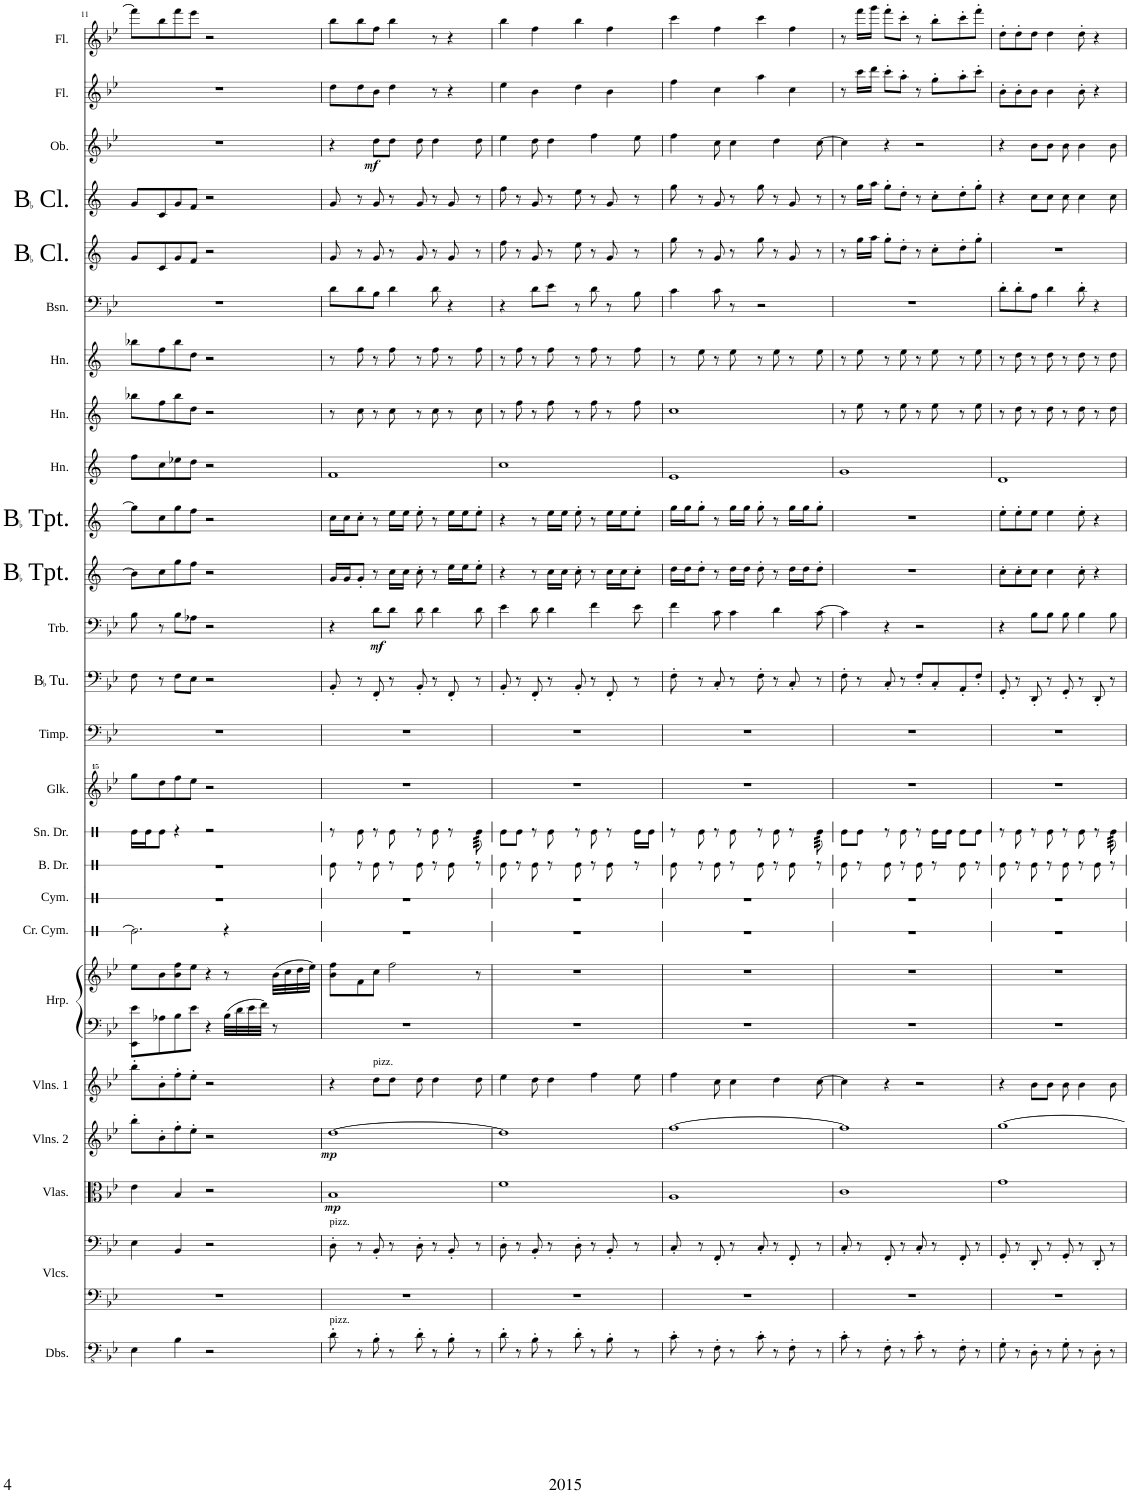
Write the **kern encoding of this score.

**kern	**kern	**kern	**kern	**dynam	**kern	**dynam	**kern	**kern	**kern	**kern	**kern	**kern	**kern	**kern	**kern	**kern	**kern	**dynam	**kern	**kern	**kern	**kern	**kern	**kern	**kern	**kern	**kern	**dynam	**kern	**kern
*part25	*part24	*part24	*part23	*part23	*part22	*part22	*part21	*part20	*part20	*part19	*part18	*part17	*part16	*part15	*part14	*part13	*part12	*part12	*part11	*part10	*part9	*part8	*part7	*part6	*part5	*part4	*part3	*part3	*part2	*part1
*staff27	*staff26	*staff25	*staff24	*staff24	*staff23	*staff23	*staff22	*staff21	*staff20	*staff19	*staff18	*staff17	*staff16	*staff15	*staff14	*staff13	*staff12	*staff12	*staff11	*staff10	*staff9	*staff8	*staff7	*staff6	*staff5	*staff4	*staff3	*staff3	*staff2	*staff1
*I"Double Basses	*I"Violoncellos	*	*I"Violas	*	*I"Violins 2	*	*I"Violins 1	*I"Harp	*	*I"Crash Cymbal	*I"Cymbal	*I"Bass Drum	*I"Snare Drum	*I"Glockenspiel	*I"Timpani	*I"BaccidentalFlat Tuba	*I"Trombone	*	*I"BaccidentalFlat Trumpet	*I"BaccidentalFlat Trumpet	*I"Horn	*I"Horn	*I"Horn	*I"Bassoon	*I"BaccidentalFlat Clarinet	*I"BaccidentalFlat Clarinet	*I"Oboe	*	*I"Flute	*I"Flute
*I'Dbs.	*I'Vlcs.	*	*I'Vlas.	*	*I'Vlns. 2	*	*I'Vlns. 1	*I'Hrp.	*	*I'Cr. Cym.	*I'Cym.	*I'B. Dr.	*I'Sn. Dr.	*I'Glk.	*I'Timp.	*I'BaccidentalFlat Tu.	*I'Trb.	*	*I'BaccidentalFlat Tpt.	*I'BaccidentalFlat Tpt.	*I'Hn.	*I'Hn.	*I'Hn.	*I'Bsn.	*I'BaccidentalFlat Cl.	*I'BaccidentalFlat Cl.	*I'Ob.	*	*I'Fl.	*I'Fl.
!!LO:PB:g=z
*clefFv4	*clefF4	*clefF4	*clefC3	*	*clefG2	*	*clefG2	*clefF4	*clefG2	*clefX	*clefX	*clefX	*clefX	*clefG^^2	*clefF4	*clefF4	*clefF4	*	*clefG2	*clefG2	*clefG2	*clefG2	*clefG2	*clefF4	*clefG2	*clefG2	*clefG2	*	*clefG2	*clefG2
*	*	*	*	*	*	*	*	*	*	*	*	*	*	*	*	*	*	*	*Trd1c2	*Trd1c2	*Trd4c7	*Trd4c7	*Trd4c7	*	*Trd1c2	*Trd1c2	*	*	*	*
*k[b-e-]	*k[b-e-]	*k[b-e-]	*k[b-e-]	*	*k[b-e-]	*	*k[b-e-]	*k[b-e-]	*k[b-e-]	*k[]	*k[]	*k[]	*k[]	*k[b-e-]	*k[b-e-]	*k[b-e-]	*k[b-e-]	*	*k[]	*k[]	*k[]	*k[]	*k[]	*k[b-e-]	*k[]	*k[]	*k[b-e-]	*	*k[b-e-]	*k[b-e-]
*M4/4	*M4/4	*M4/4	*M4/4	*	*M4/4	*	*M4/4	*M4/4	*M4/4	*M4/4	*M4/4	*M4/4	*M4/4	*M4/4	*M4/4	*M4/4	*M4/4	*	*M4/4	*M4/4	*M4/4	*M4/4	*M4/4	*M4/4	*M4/4	*M4/4	*M4/4	*	*M4/4	*M4/4
=11	=11	=11	=11	=11	=11	=11	=11	=11	=11	=11	=11	=11	=11	=11	=11	=11	=11	=11	=11	=11	=11	=11	=11	=11	=11	=11	=11	=11	=11	=11
4EE-\	1r	4E-\	4e-\	.	8bb-'\L	.	8bb-'\L	8EE-\ 8e-\L	8ee-\L	2.Re\]	1r	1r	16Re\LL	8gggg\L	1r	8F\	8B-\	.	8b-\L]	8gg\L]	8ff\L	8bb-X\L	8bb-X\L	1r	8g/L	8g/L	1r	.	1r	8fff\L]
.	.	.	.	.	.	.	.	.	.	.	.	.	16Re\J	.	.	.	.	.	.	.	.	.	.	.	.	.	.	.	.	.
.	.	.	.	.	8b-'\	.	8b-'\	8A-X\	8b-\	.	.	.	8Re\J	8dddd\	.	8r	8r	.	8cc\	8cc\	8cc\	8ff\	8ff\	.	8c/	8c/	.	.	.	8bb-\
4BB-\	.	4BB-/	4B-/	.	8ff'\	.	8ff'\	8B-\	8b-\ 8ff\	.	.	.	4r	8ffff\	.	8F\L	8B-\L	.	8gg\	8gg\	8ee-X\	8bb-\	8bb-\	.	8g/	8g/	.	.	.	8fff\
.	.	.	.	.	8ee-'\J	.	8ee-'\J	8e-\J	8ee-\J	.	.	.	.	8eeee-\J	.	8E-\J	8A-X\J	.	8ff\J	8ff\J	8dd\J	8dd\J	8dd\J	.	8f/J	8f/J	.	.	.	8eee-\J
2r	.	2r	2r	.	2r	.	2r	4r	4r	.	.	.	2r	2r	.	2r	2r	.	2r	2r	2r	2r	2r	.	2r	2r	.	.	.	2r
.	.	.	.	.	.	.	.	32B-\LLL	8r	4r	.	.	.	.	.	.	.	.	.	.	.	.	.	.	.	.	.	.	.	.
.	.	.	.	.	.	.	.	32d\	.	.	.	.	.	.	.	.	.	.	.	.	.	.	.	.	.	.	.	.	.	.
.	.	.	.	.	.	.	.	32e-\	.	.	.	.	.	.	.	.	.	.	.	.	.	.	.	.	.	.	.	.	.	.
.	.	.	.	.	.	.	.	32f\JJJ	.	.	.	.	.	.	.	.	.	.	.	.	.	.	.	.	.	.	.	.	.	.
.	.	.	.	.	.	.	.	8r	(32b-\LLL	.	.	.	.	.	.	.	.	.	.	.	.	.	.	.	.	.	.	.	.	.
.	.	.	.	.	.	.	.	.	32cc\	.	.	.	.	.	.	.	.	.	.	.	.	.	.	.	.	.	.	.	.	.
.	.	.	.	.	.	.	.	.	32dd\	.	.	.	.	.	.	.	.	.	.	.	.	.	.	.	.	.	.	.	.	.
.	.	.	.	.	.	.	.	.	32ee-\JJJ)	.	.	.	.	.	.	.	.	.	.	.	.	.	.	.	.	.	.	.	.	.
=12	=12	=12	=12	=12	=12	=12	=12	=12	=12	=12	=12	=12	=12	=12	=12	=12	=12	=12	=12	=12	=12	=12	=12	=12	=12	=12	=12	=12	=12	=12
!	!	!LO:TX:a:t=pizz.	!	!	!	!	!	!	!	!	!	!	!	!	!	!	!	!	!	!	!	!	!	!	!	!	!	!	!	!
!LO:TX:a:t=pizz.	!	!	!	!	!	!	!	!	!	!	!	!	!	!	!	!	!	!	!	!	!	!	!	!	!	!	!	!	!	!
!	!	!	!	!LO:DY:b	!	!LO:DY:b	!	!	!	!	!	!	!	!	!	!	!	!	!	!	!	!	!	!	!	!	!	!	!	!
8D'\	1r	8D'\	1B-	mp	[1dd	mp	4r	1r	8b-\ 8ff\L	1r	1r	8Re\	8r	1r	1r	8BB-'/	4r	.	16g/LL	16cc\LL	1f	8r	8r	8d\L	8g/	8g/	4r	.	8dd\L	8bb-\L
.	.	.	.	.	.	.	.	.	.	.	.	.	.	.	.	.	.	.	16g/J	16cc\J	.	.	.	.	.	.	.	.	.	.
8r	.	8r	.	.	.	.	.	.	8f\	.	.	8r	8Re\	.	.	8r	.	.	8g'/J	8cc'\J	.	8cc\	8ff\	8d\	8r	8r	.	.	8dd\	8bb-\
!	!	!	!	!	!	!	!LO:TX:a:t=pizz.	!	!	!	!	!	!	!	!	!	!	!	!	!	!	!	!	!	!	!	!	!	!	!
!	!	!	!	!	!	!	!	!	!	!	!	!	!	!	!	!	!	!LO:DY:b	!	!	!	!	!	!	!	!	!	!LO:DY:b	!	!
8BB-'\	.	8BB-'/	.	.	.	.	8dd\L	.	8cc\J	.	.	8Re\	8r	.	.	8FF'/	8d\L	mf	8r	8r	.	8r	8r	8B-\J	8g/	8g/	8dd\L	mf	8b-\J	8ff\J
8r	.	8r	.	.	.	.	8dd\J	.	2ff\	.	.	8r	8Re\	.	.	8r	8d\J	.	16cc\LL	16ee\LL	.	8cc\	8ff\	4d\	8r	8r	8dd\J	.	4dd\	4bb-\
.	.	.	.	.	.	.	.	.	.	.	.	.	.	.	.	.	.	.	16cc\JJ	16ee\JJ	.	.	.	.	.	.	.	.	.	.
8D'\	.	8D'\	.	.	.	.	8dd\	.	.	.	.	8Re\	8r	.	.	8BB-'/	8d\	.	8cc'\	8ee'\	.	8r	8r	.	8g/	8g/	8dd\	.	.	.
8r	.	8r	.	.	.	.	4dd\	.	.	.	.	8r	8Re\	.	.	8r	4d\	.	8r	8r	.	8cc\	8ff\	8d\	8r	8r	4dd\	.	8r	8r
8BB-'\	.	8BB-'/	.	.	.	.	.	.	.	.	.	8Re\	8r	.	.	8FF'/	.	.	16ee\LL	16ee\LL	.	8r	8r	4r	8g/	8g/	.	.	4r	4r
.	.	.	.	.	.	.	.	.	.	.	.	.	.	.	.	.	.	.	16ee\J	16ee\J	.	.	.	.	.	.	.	.	.	.
*	*	*	*	*	*	*	*	*	*	*	*	*	*tremolo	*	*	*	*	*	*	*	*	*	*	*	*	*	*	*	*	*
8r	.	8r	.	.	.	.	8dd\	.	8r	.	.	8r	64Re\	.	.	8r	8d\	.	8ee'\J	8ee'\J	.	8cc\	8ff\	.	8r	8r	8dd\	.	.	.
.	.	.	.	.	.	.	.	.	.	.	.	.	64Re\	.	.	.	.	.	.	.	.	.	.	.	.	.	.	.	.	.
.	.	.	.	.	.	.	.	.	.	.	.	.	64Re\	.	.	.	.	.	.	.	.	.	.	.	.	.	.	.	.	.
.	.	.	.	.	.	.	.	.	.	.	.	.	64Re\	.	.	.	.	.	.	.	.	.	.	.	.	.	.	.	.	.
.	.	.	.	.	.	.	.	.	.	.	.	.	64Re\	.	.	.	.	.	.	.	.	.	.	.	.	.	.	.	.	.
.	.	.	.	.	.	.	.	.	.	.	.	.	64Re\	.	.	.	.	.	.	.	.	.	.	.	.	.	.	.	.	.
.	.	.	.	.	.	.	.	.	.	.	.	.	64Re\	.	.	.	.	.	.	.	.	.	.	.	.	.	.	.	.	.
.	.	.	.	.	.	.	.	.	.	.	.	.	64Re\	.	.	.	.	.	.	.	.	.	.	.	.	.	.	.	.	.
*	*	*	*	*	*	*	*	*	*	*	*	*	*Xtremolo	*	*	*	*	*	*	*	*	*	*	*	*	*	*	*	*	*
=13	=13	=13	=13	=13	=13	=13	=13	=13	=13	=13	=13	=13	=13	=13	=13	=13	=13	=13	=13	=13	=13	=13	=13	=13	=13	=13	=13	=13	=13	=13
8D'\	1r	8D'\	1f	.	1dd]	.	4ee-\	1r	1r	1r	1r	8Re\	8Re\L	1r	1r	8BB-'/	4e-\	.	4r	4r	1cc	8r	8r	4r	8ff\	8ff\	4ee-\	.	4ee-\	4bb-\
8r	.	8r	.	.	.	.	.	.	.	.	.	8r	8Re\J	.	.	8r	.	.	.	.	.	8ff\	8ff\	.	8r	8r	.	.	.	.
8BB-'\	.	8BB-'/	.	.	.	.	8dd\	.	.	.	.	8Re\	8r	.	.	8FF'/	8d\	.	8r	8r	.	8r	8r	8d\L	8g/	8g/	8dd\	.	4b-\	4ff\
8r	.	8r	.	.	.	.	4dd\	.	.	.	.	8r	8Re\	.	.	8r	4d\	.	16cc\LL	16ee\LL	.	8ff\	8ff\	8e-\J	8r	8r	4dd\	.	.	.
.	.	.	.	.	.	.	.	.	.	.	.	.	.	.	.	.	.	.	16cc\JJ	16ee\JJ	.	.	.	.	.	.	.	.	.	.
8D'\	.	8D'\	.	.	.	.	.	.	.	.	.	8Re\	8r	.	.	8BB-'/	.	.	8cc'\	8ee'\	.	8r	8r	8r	8ee\	8ee\	.	.	4dd\	4bb-\
8r	.	8r	.	.	.	.	4ff\	.	.	.	.	8r	8Re\	.	.	8r	4f\	.	8r	8r	.	8ff\	8ff\	8d\	8r	8r	4ff\	.	.	.
8BB-'\	.	8BB-'/	.	.	.	.	.	.	.	.	.	8Re\	8r	.	.	8FF'/	.	.	16cc\LL	16ee\LL	.	8r	8r	8r	8g/	8g/	.	.	4b-\	4ff\
.	.	.	.	.	.	.	.	.	.	.	.	.	.	.	.	.	.	.	16cc\J	16ee\J	.	.	.	.	.	.	.	.	.	.
8r	.	8r	.	.	.	.	8ee-\	.	.	.	.	8r	16Re\LL	.	.	8r	8e-\	.	8cc'\J	8ee'\J	.	8ff\	8ff\	8B-\	8r	8r	8ee-\	.	.	.
.	.	.	.	.	.	.	.	.	.	.	.	.	16Re\JJ	.	.	.	.	.	.	.	.	.	.	.	.	.	.	.	.	.
=14	=14	=14	=14	=14	=14	=14	=14	=14	=14	=14	=14	=14	=14	=14	=14	=14	=14	=14	=14	=14	=14	=14	=14	=14	=14	=14	=14	=14	=14	=14
8C'\	1r	8C'/	1A	.	[1ff	.	4ff\	1r	1r	1r	1r	8Re\	8r	1r	1r	8F'\	4f\	.	16dd\LL	16gg\LL	1e	1cc	8r	4c\	8gg\	8gg\	4ff\	.	4ff\	4ccc\
.	.	.	.	.	.	.	.	.	.	.	.	.	.	.	.	.	.	.	16dd\J	16gg\J	.	.	.	.	.	.	.	.	.	.
8r	.	8r	.	.	.	.	.	.	.	.	.	8r	8Re\	.	.	8r	.	.	8dd'\J	8gg'\J	.	.	8ee\	.	8r	8r	.	.	.	.
8FF'\	.	8FF'/	.	.	.	.	8cc\	.	.	.	.	8Re\	8r	.	.	8C'/	8c\	.	8r	8r	.	.	8r	8c\	8g/	8g/	8cc\	.	4cc\	4ff\
8r	.	8r	.	.	.	.	4cc\	.	.	.	.	8r	8Re\	.	.	8r	4c\	.	16dd\LL	16gg\LL	.	.	8ee\	8r	8r	8r	4cc\	.	.	.
.	.	.	.	.	.	.	.	.	.	.	.	.	.	.	.	.	.	.	16dd\JJ	16gg\JJ	.	.	.	.	.	.	.	.	.	.
8C'\	.	8C'/	.	.	.	.	.	.	.	.	.	8Re\	8r	.	.	8F'\	.	.	8dd'\	8gg'\	.	.	8r	2r	8gg\	8gg\	.	.	4aa\	4ccc\
8r	.	8r	.	.	.	.	4dd\	.	.	.	.	8r	8Re\	.	.	8r	4d\	.	8r	8r	.	.	8ee\	.	8r	8r	4dd\	.	.	.
8FF'\	.	8FF'/	.	.	.	.	.	.	.	.	.	8Re\	8r	.	.	8C'/	.	.	16dd\LL	16gg\LL	.	.	8r	.	8g/	8g/	.	.	4cc\	4ff\
.	.	.	.	.	.	.	.	.	.	.	.	.	.	.	.	.	.	.	16dd\J	16gg\J	.	.	.	.	.	.	.	.	.	.
*	*	*	*	*	*	*	*	*	*	*	*	*	*tremolo	*	*	*	*	*	*	*	*	*	*	*	*	*	*	*	*	*
8r	.	8r	.	.	.	.	[8cc\	.	.	.	.	8r	64Re\	.	.	8r	[8c\	.	8dd'\J	8gg'\J	.	.	8ee\	.	8r	8r	[8cc\	.	.	.
.	.	.	.	.	.	.	.	.	.	.	.	.	64Re\	.	.	.	.	.	.	.	.	.	.	.	.	.	.	.	.	.
.	.	.	.	.	.	.	.	.	.	.	.	.	64Re\	.	.	.	.	.	.	.	.	.	.	.	.	.	.	.	.	.
.	.	.	.	.	.	.	.	.	.	.	.	.	64Re\	.	.	.	.	.	.	.	.	.	.	.	.	.	.	.	.	.
.	.	.	.	.	.	.	.	.	.	.	.	.	64Re\	.	.	.	.	.	.	.	.	.	.	.	.	.	.	.	.	.
.	.	.	.	.	.	.	.	.	.	.	.	.	64Re\	.	.	.	.	.	.	.	.	.	.	.	.	.	.	.	.	.
.	.	.	.	.	.	.	.	.	.	.	.	.	64Re\	.	.	.	.	.	.	.	.	.	.	.	.	.	.	.	.	.
.	.	.	.	.	.	.	.	.	.	.	.	.	64Re\	.	.	.	.	.	.	.	.	.	.	.	.	.	.	.	.	.
*	*	*	*	*	*	*	*	*	*	*	*	*	*Xtremolo	*	*	*	*	*	*	*	*	*	*	*	*	*	*	*	*	*
=15	=15	=15	=15	=15	=15	=15	=15	=15	=15	=15	=15	=15	=15	=15	=15	=15	=15	=15	=15	=15	=15	=15	=15	=15	=15	=15	=15	=15	=15	=15
8C'\	1r	8C'/	1c	.	1ff]	.	4cc\]	1r	1r	1r	1r	8Re\	8Re\L	1r	1r	8F'\	4c\]	.	1r	1r	1g	8r	8r	1r	8r	8r	4cc\]	.	8r	8r
8r	.	8r	.	.	.	.	.	.	.	.	.	8r	8Re\J	.	.	8r	.	.	.	.	.	8ee\	8ee\	.	16gg\LL	16gg\LL	.	.	16ccc\LL	16fff\LL
.	.	.	.	.	.	.	.	.	.	.	.	.	.	.	.	.	.	.	.	.	.	.	.	.	16aa\JJ	16aa\JJ	.	.	16ddd\JJ	16ggg\JJ
8FF'\	.	8FF'/	.	.	.	.	4r	.	.	.	.	8Re\	8r	.	.	8C'/	4r	.	.	.	.	8r	8r	.	8gg'\L	8gg'\L	4r	.	8ccc'\L	8fff'\L
8r	.	8r	.	.	.	.	.	.	.	.	.	8r	8Re\	.	.	8r	.	.	.	.	.	8ee\	8ee\	.	8dd'\J	8dd'\J	.	.	8aa'\J	8ccc'\J
8C'\	.	8C'/	.	.	.	.	2r	.	.	.	.	8Re\	8r	.	.	8F'/L	2r	.	.	.	.	8r	8r	.	8r	8r	2r	.	8r	8r
8r	.	8r	.	.	.	.	.	.	.	.	.	8r	16Re\LL	.	.	8C'/	.	.	.	.	.	8ee\	8ee\	.	8cc'\L	8cc'\L	.	.	8gg'\L	8bb-'\L
.	.	.	.	.	.	.	.	.	.	.	.	.	16Re\JJ	.	.	.	.	.	.	.	.	.	.	.	.	.	.	.	.	.
8FF'\	.	8FF'/	.	.	.	.	.	.	.	.	.	8Re\	8Re\L	.	.	8AA'/	.	.	.	.	.	8r	8r	.	8dd'\	8dd'\	.	.	8aa'\	8ccc'\
8r	.	8r	.	.	.	.	.	.	.	.	.	8r	8Re\J	.	.	8F'/J	.	.	.	.	.	8ee\	8ee\	.	8gg'\J	8gg'\J	.	.	8ccc'\J	8fff'\J
=16	=16	=16	=16	=16	=16	=16	=16	=16	=16	=16	=16	=16	=16	=16	=16	=16	=16	=16	=16	=16	=16	=16	=16	=16	=16	=16	=16	=16	=16	=16
8GG'\	1r	8GG'/	1g	.	[1gg	.	4r	1r	1r	1r	1r	8Re\	8r	1r	1r	8GG'/	4r	.	8cc'\L	8ee'\L	1d	8r	8r	8d'\L	1r	4r	4r	.	8b-'\L	8dd'\L
8r	.	8r	.	.	.	.	.	.	.	.	.	8r	8Re\	.	.	8r	.	.	8cc'\	8ee'\	.	8dd\	8dd\	8d'\	.	.	.	.	8b-'\	8dd'\
8DD'\	.	8DD'/	.	.	.	.	8b-\L	.	.	.	.	8Re\	8r	.	.	8DD'/	8B-\L	.	8cc\J	8ee\J	.	8r	8r	8A\J	.	8cc\L	8b-\L	.	8b-\J	8dd\J
8r	.	8r	.	.	.	.	8b-\J	.	.	.	.	8r	8Re\	.	.	8r	8B-\J	.	4cc\	4ee\	.	8dd\	8dd\	4d\	.	8cc\J	8b-\J	.	4b-\	4dd\
8GG'\	.	8GG'/	.	.	.	.	8b-\	.	.	.	.	8Re\	8r	.	.	8GG'/	8B-\	.	.	.	.	8r	8r	.	.	8cc\	8b-\	.	.	.
8r	.	8r	.	.	.	.	4b-\	.	.	.	.	8r	8Re\	.	.	8r	4B-\	.	8cc'\	8ee'\	.	8dd\	8dd\	8d'\	.	4cc\	4b-\	.	8b-'\	8dd'\
8DD'\	.	8DD'/	.	.	.	.	.	.	.	.	.	8Re\	8r	.	.	8DD'/	.	.	4r	4r	.	8r	8r	4r	.	.	.	.	4r	4r
*	*	*	*	*	*	*	*	*	*	*	*	*	*tremolo	*	*	*	*	*	*	*	*	*	*	*	*	*	*	*	*	*
8r	.	8r	.	.	.	.	8b-\	.	.	.	.	8r	64Re\	.	.	8r	8B-\	.	.	.	.	8dd\	8dd\	.	.	8cc\	8b-\	.	.	.
.	.	.	.	.	.	.	.	.	.	.	.	.	64Re\	.	.	.	.	.	.	.	.	.	.	.	.	.	.	.	.	.
.	.	.	.	.	.	.	.	.	.	.	.	.	64Re\	.	.	.	.	.	.	.	.	.	.	.	.	.	.	.	.	.
.	.	.	.	.	.	.	.	.	.	.	.	.	64Re\	.	.	.	.	.	.	.	.	.	.	.	.	.	.	.	.	.
.	.	.	.	.	.	.	.	.	.	.	.	.	64Re\	.	.	.	.	.	.	.	.	.	.	.	.	.	.	.	.	.
.	.	.	.	.	.	.	.	.	.	.	.	.	64Re\	.	.	.	.	.	.	.	.	.	.	.	.	.	.	.	.	.
.	.	.	.	.	.	.	.	.	.	.	.	.	64Re\	.	.	.	.	.	.	.	.	.	.	.	.	.	.	.	.	.
.	.	.	.	.	.	.	.	.	.	.	.	.	64Re\	.	.	.	.	.	.	.	.	.	.	.	.	.	.	.	.	.
*	*	*	*	*	*	*	*	*	*	*	*	*	*Xtremolo	*	*	*	*	*	*	*	*	*	*	*	*	*	*	*	*	*
=	=	=	=	=	=	=	=	=	=	=	=	=	=	=	=	=	=	=	=	=	=	=	=	=	=	=	=	=	=	=
*-	*-	*-	*-	*-	*-	*-	*-	*-	*-	*-	*-	*-	*-	*-	*-	*-	*-	*-	*-	*-	*-	*-	*-	*-	*-	*-	*-	*-	*-	*-
